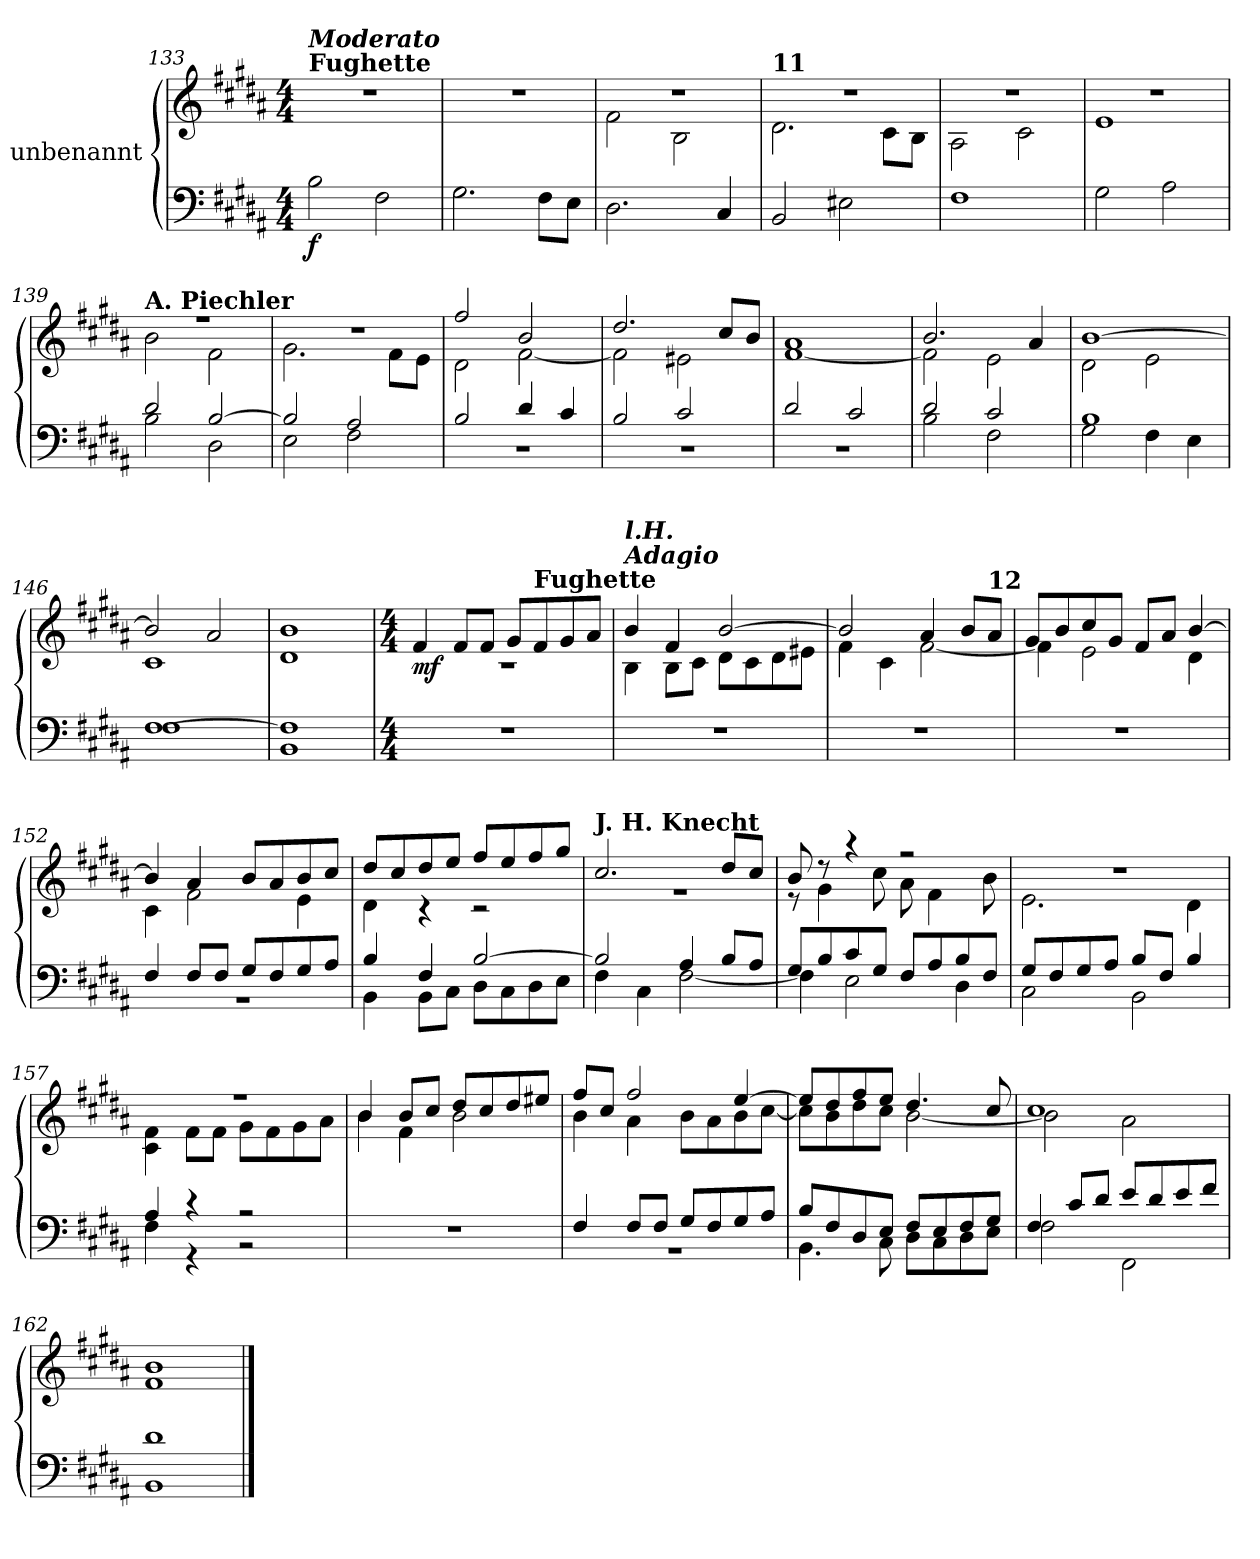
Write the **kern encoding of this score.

**kern	**kern	**dynam
*part1	*part1	*part1
*staff2	*staff1	*staff1/2
*I"unbenannt	*	*
!!LO:LB:g=z
*clefF4	*clefG2	*
*k[f#c#g#d#a#]	*k[f#c#g#d#a#]	*
*M4/4	*M4/4	*
=133	=133	=133
!	!LO:TX:a:B:t=Fughette	!
!	!LO:TX:a:Bi:t=Moderato	!
!	!	!LO:DY:b=2
2B\	1r	f
2F#\	.	.
=134	=134	=134
2.G#\	1r	.
8F#\L	.	.
8E\J	.	.
=135	=135	=135
*	*^	*
2.D#\	1r	2f#\	.
.	.	2B\	.
4C#/	.	.	.
=136	=136	=136	=136
!	!LO:TX:a:B:t=11	!	!
2BB/	1r	2.d#\	.
2E#X\	.	.	.
.	.	8c#\L	.
.	.	8B\J	.
=137	=137	=137	=137
1F#	1r	2A#\	.
.	.	2c#\	.
=138	=138	=138	=138
2G#\	1r	1e	.
2A#\	.	.	.
=139	=139	=139	=139
*^	*	*	*
!	!	!LO:TX:a:B:t=A. Piechler	!	!
2d#/	2B\	1r	2b\	.
[2B/	2D#\	.	2f#\	.
!!LO:LB:g=z	!!
=140	=140	=140	=140	=140
2B/]	2E\	1r	2.g#\	.
2A#/	2F#\	.	.	.
.	.	.	8f#\L	.
.	.	.	8e\J	.
=141	=141	=141	=141	=141
2B/	1r	2ff#/	2d#\	.
4d#/	.	2b/	[2f#\	.
4c#/	.	.	.	.
=142	=142	=142	=142	=142
2B/	1r	2.dd#/	2f#\]	.
2c#/	.	.	2e#X\	.
.	.	8cc#/L	.	.
.	.	8b/J	.	.
=143	=143	=143	=143	=143
2d#/	1r	1a#	[1f#	.
2c#/	.	.	.	.
=144	=144	=144	=144	=144
2d#/	2B\	2.b/	2f#\]	.
2c#/	2F#\	.	2e\	.
.	.	4a#/	.	.
=145	=145	=145	=145	=145
1B	2G#\	[1b	2d#\	.
.	4F#\	.	2e\	.
.	4E\	.	.	.
=146	=146	=146	=146	=146
[1F#	1F#	2b/]	1c#	.
.	.	2a#/	.	.
!!LO:LB:g=z	!!
=147	=147	=147	=147	=147
1F#]	1BB	1b	1d#	.
*v	*v	*	*	*
!!LO:LB:g=z	!!
=148	=148	=148	=148
*M4/4	*M4/4	*	*
*^	*	*	*
!	!	!	!	!LO:DY:b
*v	*v	*	*	*
1r	4f#/	1r	mf
.	8f#/L	.	.
.	8f#/J	.	.
.	8g#/L	.	.
!	!LO:TX:a:B:t=Fughette	!	!
.	8f#/	.	.
.	8g#/	.	.
.	8a#/J	.	.
=149	=149	=149	=149
!	!LO:TX:a:Bi:t=Adagio	!	!
!	!LO:TX:a:Bi:t=l.H.	!	!
1r	4b/	4B\	.
.	4f#/	8B\L	.
.	.	8c#\J	.
.	[2b/	8d#\L	.
.	.	8c#\	.
.	.	8d#\	.
.	.	8e#X\J	.
=150	=150	=150	=150
1r	2b/]	4f#\	.
.	.	4c#\	.
.	4a#/	[2f#\	.
.	8b/L	.	.
!	!LO:TX:a:B:t=12	!	!
.	8a#/J	.	.
!!LO:LB:g=z	!!
=151	=151	=151	=151
1r	8g#/L	4f#\]	.
.	8b/	.	.
.	8cc#/	2e\	.
.	8g#/J	.	.
.	8f#/L	.	.
.	8a#/J	.	.
.	[4b/	4d#\	.
=152	=152	=152	=152
*^	*	*	*
4F#/	1r	4b/]	4c#\	.
8F#/L	.	4a#/	2f#\	.
8F#/J	.	.	.	.
8G#/L	.	8b/L	.	.
8F#/	.	8a#/	.	.
8G#/	.	8b/	4e\	.
8A#/J	.	8cc#/J	.	.
=153	=153	=153	=153	=153
4B/	4BB\	8dd#/L	4d#\	.
.	.	8cc#/	.	.
4F#/	8BB\L	8dd#/	4r	.
.	8C#\J	8ee/J	.	.
[2B/	8D#\L	8ff#/L	2r	.
.	8C#\	8ee/	.	.
.	8D#\	8ff#/	.	.
.	8E\J	8gg#/J	.	.
!!LO:PB:g=z	!!
=154	=154	=154	=154	=154
!	!	!LO:TX:a:B:t=J. H. Knecht	!	!
2B/]	4F#\	2.cc#/	1r	.
.	4C#\	.	.	.
4A#/	[2F#\	.	.	.
8B/L	.	8dd#/L	.	.
8A#/J	.	8cc#/J	.	.
!!LO:PB:g=z	!!
=155	=155	=155	=155	=155
8G#/L	4F#\]	8b/	8r	.
8B/	.	8r	4g#\	.
8c#/	2E\	4r	.	.
8G#/J	.	.	8cc#\	.
8F#/L	.	2r	8a#\	.
8A#/	.	.	4f#\	.
8B/	4D#\	.	.	.
8F#/J	.	.	8b\	.
=156	=156	=156	=156	=156
8G#/L	2C#\	1r	2.e\	.
8F#/	.	.	.	.
8G#/	.	.	.	.
8A#/J	.	.	.	.
8B/L	2BB\	.	.	.
8F#/J	.	.	.	.
4B/	.	.	4d#\	.
=157	=157	=157	=157	=157
4A#/	4F#\	1r	4c#\ 4f#\	.
4r	4r	.	8f#\L	.
.	.	.	8f#\J	.
2r	2r	.	8g#\L	.
.	.	.	8f#\	.
.	.	.	8g#\	.
.	.	.	8a#\J	.
*v	*v	*	*	*
!!LO:LB:g=z	!!
=158	=158	=158	=158
1r	4b/	4b\	.
.	8b/L	4f#\	.
.	8cc#/J	.	.
.	8dd#/L	2b\	.
.	8cc#/	.	.
.	8dd#/	.	.
.	8ee#X/J	.	.
=159	=159	=159	=159
*^	*	*	*
4F#/	1r	8ff#/L	4b\	.
.	.	8cc#/J	.	.
8F#/L	.	2ff#/	4a#\	.
8F#/J	.	.	.	.
8G#/L	.	.	8b\L	.
8F#/	.	.	8a#\	.
8G#/	.	[4ee/	8b\	.
8A#/J	.	.	[8cc#\J	.
=160	=160	=160	=160	=160
8B/L	4.BB\	8ee/L]	8cc#\L]	.
8F#/	.	8dd#/	8b\	.
8D#/	.	8ff#/	8dd#\	.
8E/J	8C#\	8ee/J	8cc#\J	.
8F#/L	8D#\L	4.dd#/	[2b\	.
8E/	8C#\	.	.	.
8F#/	8D#\	.	.	.
8G#/J	8E\J	8cc#/	.	.
!!LO:LB:g=z	!!
=161	=161	=161	=161	=161
4F#/	2F#\	1cc#	2b\]	.
8c#/L	.	.	.	.
8d#/J	.	.	.	.
8e/L	2FF#\	.	2a#\	.
8d#/	.	.	.	.
8e/	.	.	.	.
8f#/J	.	.	.	.
=162	=162	=162	=162	=162
1d#	1BB	1b	1f#	.
*v	*v	*	*	*
*	*v	*v	*
==	==	==
*-	*-	*-
